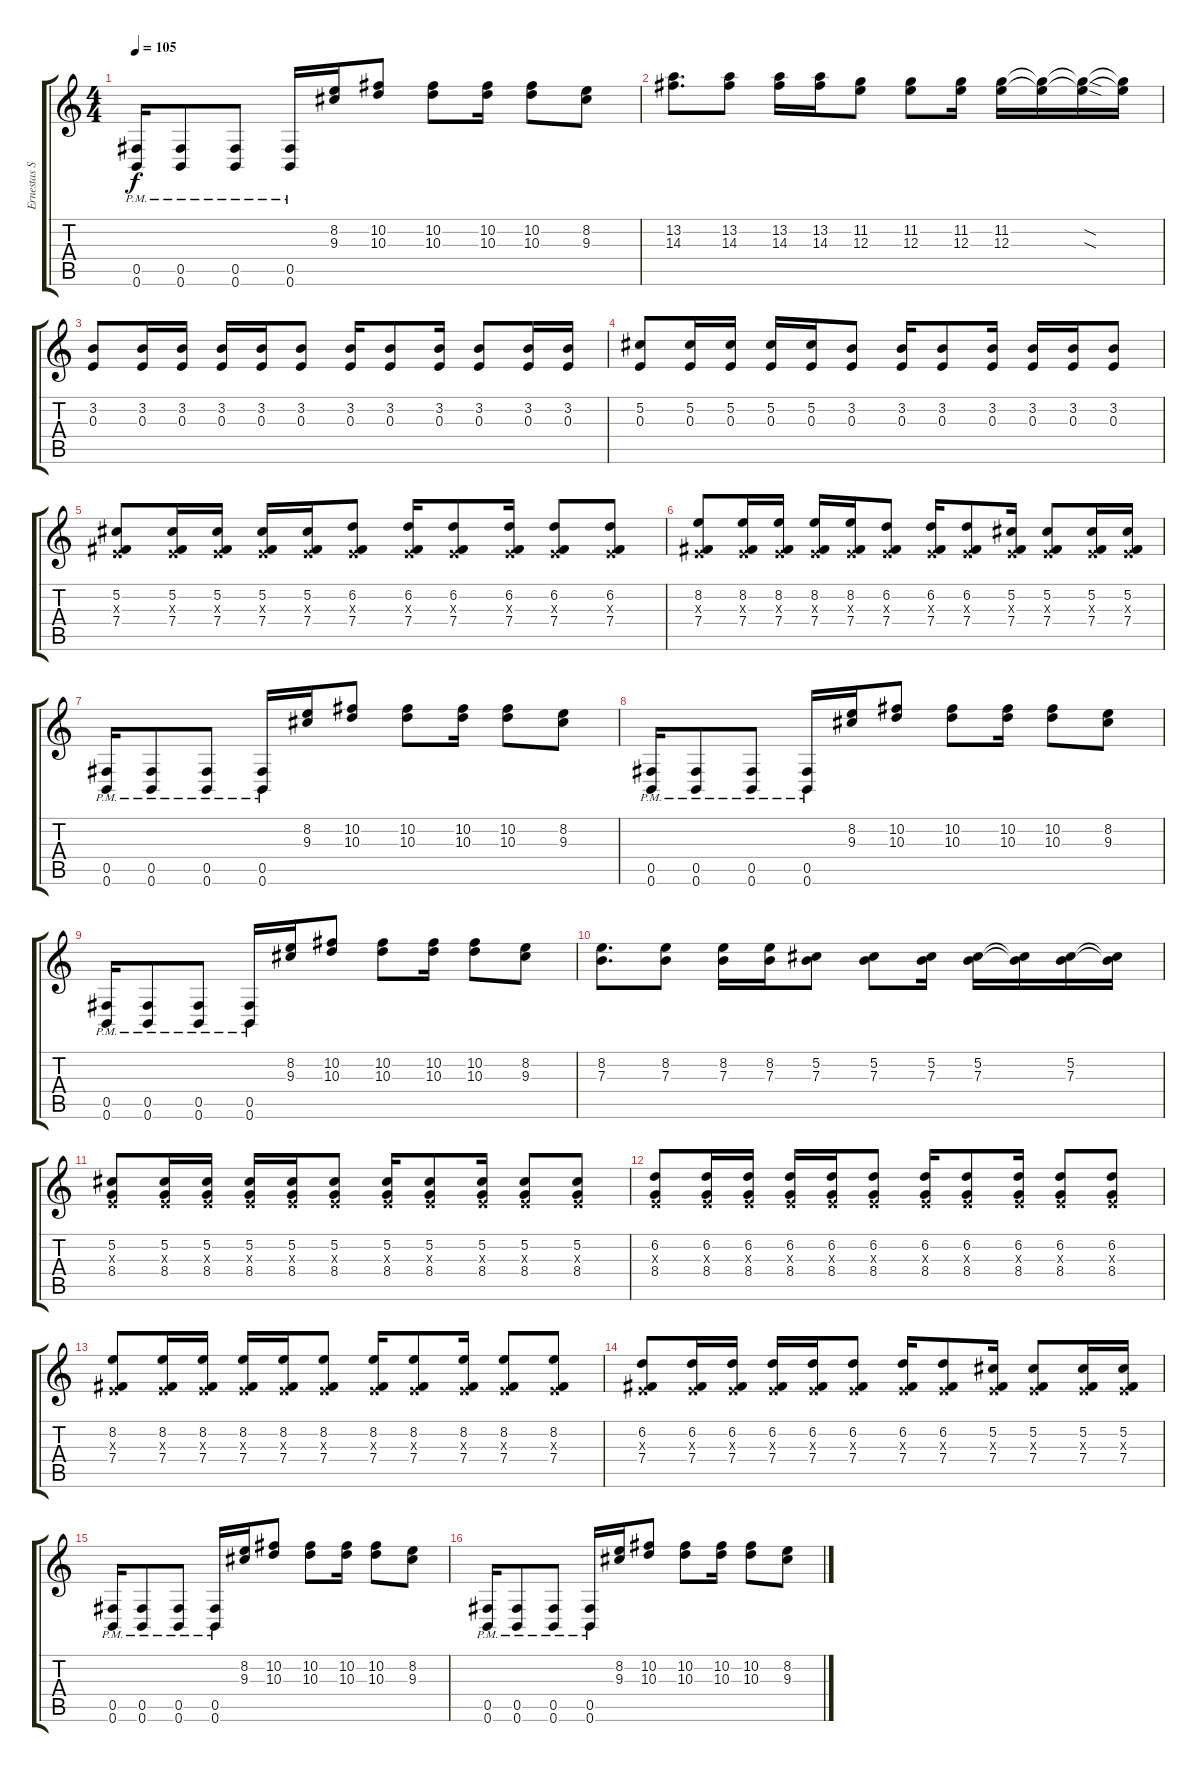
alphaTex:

\track ("Ernestas Skripkiunas" "Ernestas S") {instrument overdrivenguitar}
\staff {score tabs}
\tuning (Db4 Ab3 E3 B2 Gb2 B1) {hide}
\ts (4 4)
\tempo 105
\clef g2
\ks c
(0.5{pm} 0.6{pm}).16{dy f} (0.5{pm} 0.6{pm}).8 (0.5{pm} 0.6{pm}).8 (0.5{pm} 0.6{pm}).16 (8.2 9.3).16 (10.2 10.3).8 (10.2 10.3).8 (10.2 10.3).16 (10.2 10.3).8 (8.2 9.3).8 |
(13.2 14.3).8{d} (13.2 14.3).8 (13.2 14.3).16 (13.2 14.3).16 (11.2 12.3).8 (11.2 12.3).8 (11.2 12.3).16 (11.2 12.3).16 (11.2{t} 12.3{t}).16 (11.2{sod t} 12.3{sod t}).16 (11.2{t} 12.3{t}).16 |
(3.2 0.3).8{instrument overdrivenguitar} (3.2 0.3).16 (3.2 0.3).16 (3.2 0.3).16 (3.2 0.3).16 (3.2 0.3).8 (3.2 0.3).16 (3.2 0.3).8 (3.2 0.3).16 (3.2 0.3).8 (3.2 0.3).16 (3.2 0.3).16 |
(5.2 0.3).8 (5.2 0.3).16 (5.2 0.3).16 (5.2 0.3).16 (5.2 0.3).16 (3.2 0.3).8 (3.2 0.3).16 (3.2 0.3).8 (3.2 0.3).16 (3.2 0.3).16 (3.2 0.3).16 (3.2 0.3).8 |
(5.2 0.3{x} 7.4).8 (5.2 0.3{x} 7.4).16 (5.2 0.3{x} 7.4).16 (5.2 0.3{x} 7.4).16 (5.2 0.3{x} 7.4).16 (6.2 0.3{x} 7.4).8 (6.2 0.3{x} 7.4).16 (6.2 0.3{x} 7.4).8 (6.2 0.3{x} 7.4).16 (6.2 0.3{x} 7.4).8 (6.2 0.3{x} 7.4).8 |
(8.2 0.3{x} 7.4).8 (8.2 0.3{x} 7.4).16 (8.2 0.3{x} 7.4).16 (8.2 0.3{x} 7.4).16 (8.2 0.3{x} 7.4).16 (6.2 0.3{x} 7.4).8 (6.2 0.3{x} 7.4).16 (6.2 0.3{x} 7.4).8 (5.2 0.3{x} 7.4).16 (5.2 0.3{x} 7.4).8 (5.2 0.3{x} 7.4).16 (5.2 0.3{x} 7.4).16 |
(0.5{pm} 0.6{pm}).16{instrument overdrivenguitar} (0.5{pm} 0.6{pm}).8 (0.5{pm} 0.6{pm}).8 (0.5{pm} 0.6{pm}).16 (8.2 9.3).16 (10.2 10.3).8 (10.2 10.3).8 (10.2 10.3).16 (10.2 10.3).8 (8.2 9.3).8 |
(0.5{pm} 0.6{pm}).16 (0.5{pm} 0.6{pm}).8 (0.5{pm} 0.6{pm}).8 (0.5{pm} 0.6{pm}).16 (8.2 9.3).16 (10.2 10.3).8 (10.2 10.3).8 (10.2 10.3).16 (10.2 10.3).8 (8.2 9.3).8 |
(0.5{pm} 0.6{pm}).16 (0.5{pm} 0.6{pm}).8 (0.5{pm} 0.6{pm}).8 (0.5{pm} 0.6{pm}).16 (8.2 9.3).16 (10.2 10.3).8 (10.2 10.3).8 (10.2 10.3).16 (10.2 10.3).8 (8.2 9.3).8 |
(8.2 7.3).8{d} (8.2 7.3).8 (8.2 7.3).16 (8.2 7.3).16 (5.2 7.3).8 (5.2 7.3).8 (5.2 7.3).16 (5.2 7.3).16 (5.2{t} 7.3{t}).16 (5.2 7.3).16 (5.2{t} 7.3{t}).16 |
(5.2 0.3{x} 8.4).8{instrument overdrivenguitar} (5.2 0.3{x} 8.4).16 (5.2 0.3{x} 8.4).16 (5.2 0.3{x} 8.4).16 (5.2 0.3{x} 8.4).16 (5.2 0.3{x} 8.4).8 (5.2 0.3{x} 8.4).16 (5.2 0.3{x} 8.4).8 (5.2 0.3{x} 8.4).16 (5.2 0.3{x} 8.4).8 (5.2 0.3{x} 8.4).8 |
(6.2 0.3{x} 8.4).8 (6.2 0.3{x} 8.4).16 (6.2 0.3{x} 8.4).16 (6.2 0.3{x} 8.4).16 (6.2 0.3{x} 8.4).16 (6.2 0.3{x} 8.4).8 (6.2 0.3{x} 8.4).16 (6.2 0.3{x} 8.4).8 (6.2 0.3{x} 8.4).16 (6.2 0.3{x} 8.4).8 (6.2 0.3{x} 8.4).8 |
(8.2 0.3{x} 7.4).8 (8.2 0.3{x} 7.4).16 (8.2 0.3{x} 7.4).16 (8.2 0.3{x} 7.4).16 (8.2 0.3{x} 7.4).16 (8.2 0.3{x} 7.4).8 (8.2 0.3{x} 7.4).16 (8.2 0.3{x} 7.4).8 (8.2 0.3{x} 7.4).16 (8.2 0.3{x} 7.4).8 (8.2 0.3{x} 7.4).8 |
(6.2 0.3{x} 7.4).8 (6.2 0.3{x} 7.4).16 (6.2 0.3{x} 7.4).16 (6.2 0.3{x} 7.4).16 (6.2 0.3{x} 7.4).16 (6.2 0.3{x} 7.4).8 (6.2 0.3{x} 7.4).16 (6.2 0.3{x} 7.4).8 (5.2 0.3{x} 7.4).16 (5.2 0.3{x} 7.4).8 (5.2 0.3{x} 7.4).16 (5.2 0.3{x} 7.4).16 |
(0.5{pm} 0.6{pm}).16{instrument overdrivenguitar} (0.5{pm} 0.6{pm}).8 (0.5{pm} 0.6{pm}).8 (0.5{pm} 0.6{pm}).16 (8.2 9.3).16 (10.2 10.3).8 (10.2 10.3).8 (10.2 10.3).16 (10.2 10.3).8 (8.2 9.3).8 |
(0.5{pm} 0.6{pm}).16 (0.5{pm} 0.6{pm}).8 (0.5{pm} 0.6{pm}).8 (0.5{pm} 0.6{pm}).16 (8.2 9.3).16 (10.2 10.3).8 (10.2 10.3).8 (10.2 10.3).16 (10.2 10.3).8 (8.2 9.3).8
